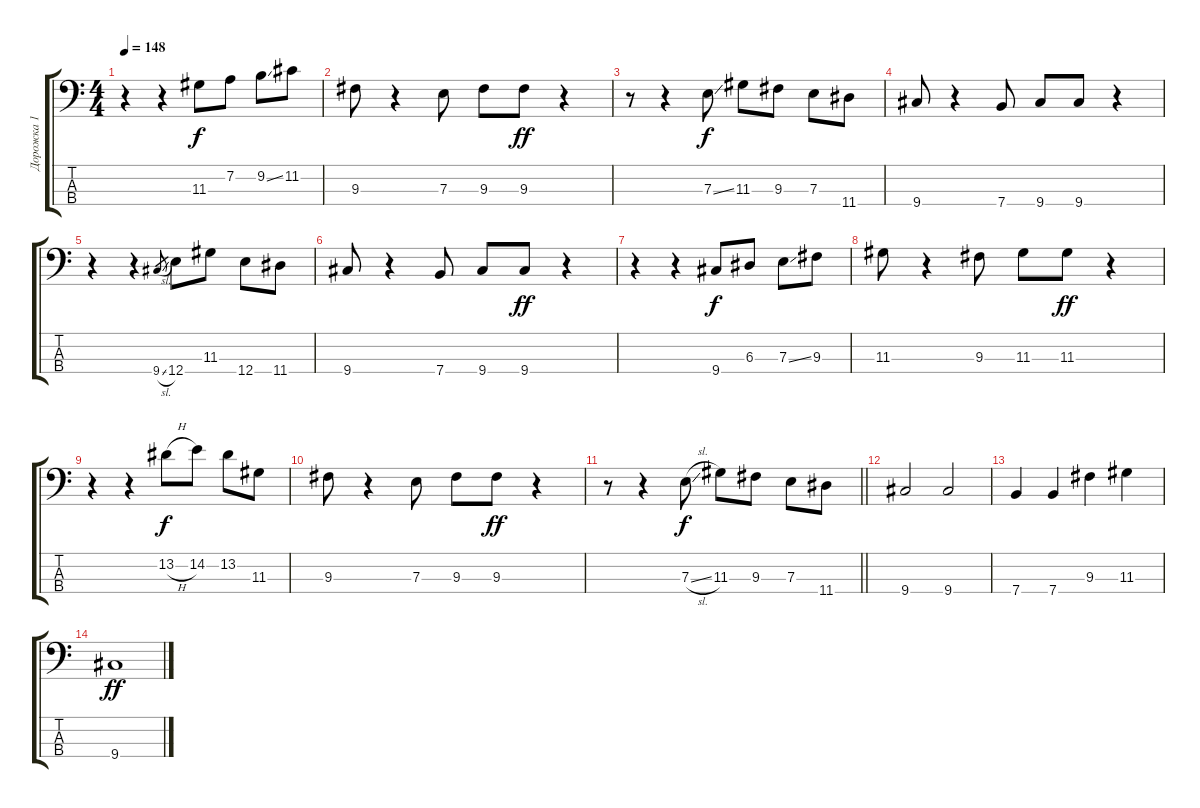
\track ("Дорожка 1" "Дорожка 1") {instrument electricbasspick}
\staff {score tabs}
\tuning (G2 D2 A1 E1) {hide}
\ts (4 4)
\tempo 148
\clef f4
\ks c
r.4{dy ff} r.4 11.3.8{dy f} 7.2.8 9.2{ss}.8 11.2.8 |
9.3.8 r.4 7.3.8 9.3.8 9.3.8{dy ff} r.4 |
r.8 r.4 7.3{ss}.8{dy f} 11.3.8 9.3.8 7.3.8 11.4.8 |
9.4.8 r.4 7.4.8 9.4.8 9.4.8 r.4 |
r.4 r.4 9.4{sl}.8{gr} 12.4.8 11.3.8 12.4.8 11.4.8 |
9.4.8 r.4 7.4.8 9.4.8 9.4.8{dy ff} r.4 |
r.4 r.4 9.4.8{dy f} 6.3.8 7.3{ss}.8 9.3.8 |
11.3.8 r.4 9.3.8 11.3.8 11.3.8{dy ff} r.4 |
r.4 r.4 13.2{h}.8{dy f} 14.2.8 13.2.8 11.3.8 |
9.3.8 r.4 7.3.8 9.3.8 9.3.8{dy ff} r.4 |
\barLineRight lightlight
r.8 r.4 7.3{sl}.8{dy f} 11.3.8 9.3.8 7.3.8 11.4.8 |
9.4.2 9.4.2 |
7.4.4 7.4.4 9.3.4 11.3.4 |
9.4.1{dy ff}
